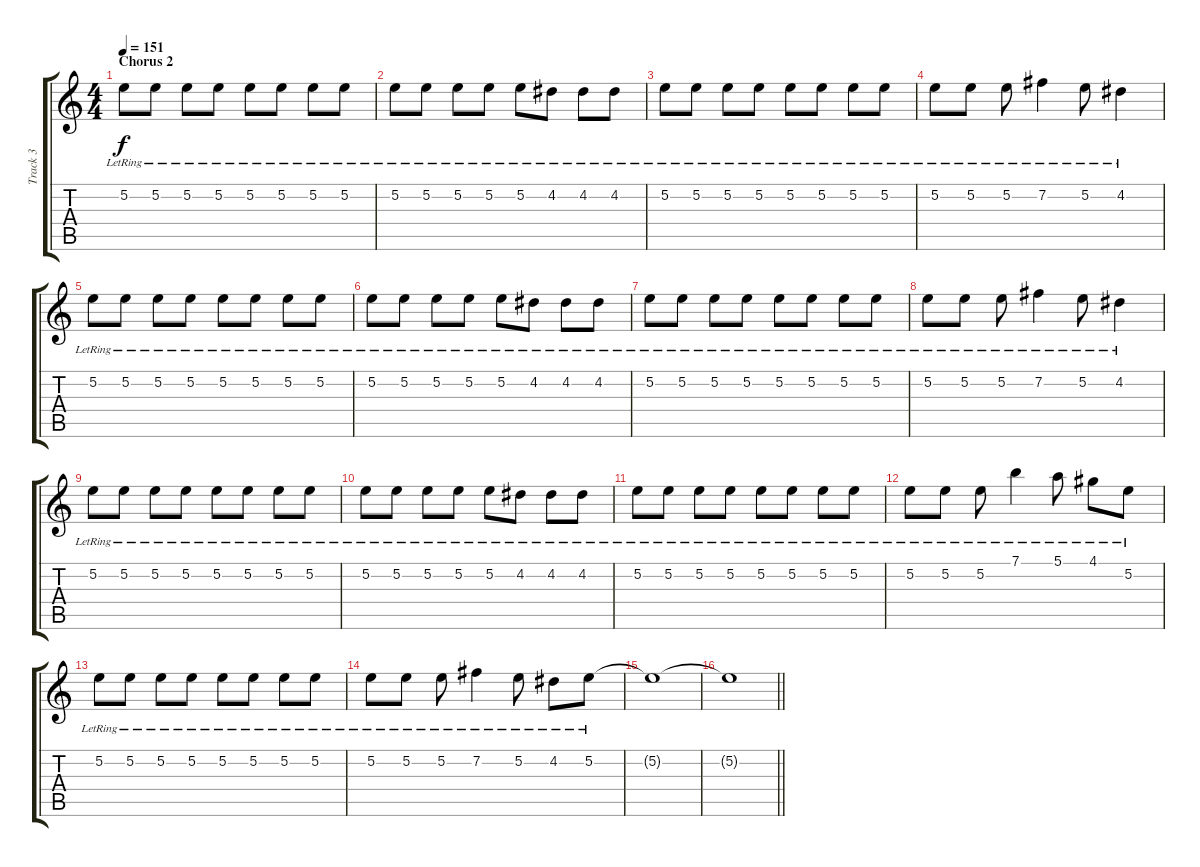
\track ("Track 3" "Track 3") {instrument distortionguitar}
\staff {score tabs}
\tuning (E4 B3 G3 D3 A2 E2) {hide}
\ts (4 4)
\section ("" "Chorus 2")
\tempo 151
\clef g2
\ks c
5.2{lr}.8{dy f} 5.2{lr}.8 5.2{lr}.8 5.2{lr}.8 5.2{lr}.8 5.2{lr}.8 5.2{lr}.8 5.2{lr}.8 |
5.2{lr}.8 5.2{lr}.8 5.2{lr}.8 5.2{lr}.8 5.2{lr}.8 4.2{lr}.8 4.2{lr}.8 4.2{lr}.8 |
5.2{lr}.8 5.2{lr}.8 5.2{lr}.8 5.2{lr}.8 5.2{lr}.8 5.2{lr}.8 5.2{lr}.8 5.2{lr}.8 |
5.2{lr}.8 5.2{lr}.8 5.2{lr}.8 7.2{lr}.4 5.2{lr}.8 4.2{lr}.4 |
5.2{lr}.8 5.2{lr}.8 5.2{lr}.8 5.2{lr}.8 5.2{lr}.8 5.2{lr}.8 5.2{lr}.8 5.2{lr}.8 |
5.2{lr}.8 5.2{lr}.8 5.2{lr}.8 5.2{lr}.8 5.2{lr}.8 4.2{lr}.8 4.2{lr}.8 4.2{lr}.8 |
5.2{lr}.8 5.2{lr}.8 5.2{lr}.8 5.2{lr}.8 5.2{lr}.8 5.2{lr}.8 5.2{lr}.8 5.2{lr}.8 |
5.2{lr}.8 5.2{lr}.8 5.2{lr}.8 7.2{lr}.4 5.2{lr}.8 4.2{lr}.4 |
5.2{lr}.8 5.2{lr}.8 5.2{lr}.8 5.2{lr}.8 5.2{lr}.8 5.2{lr}.8 5.2{lr}.8 5.2{lr}.8 |
5.2{lr}.8 5.2{lr}.8 5.2{lr}.8 5.2{lr}.8 5.2{lr}.8 4.2{lr}.8 4.2{lr}.8 4.2{lr}.8 |
5.2{lr}.8 5.2{lr}.8 5.2{lr}.8 5.2{lr}.8 5.2{lr}.8 5.2{lr}.8 5.2{lr}.8 5.2{lr}.8 |
5.2{lr}.8 5.2{lr}.8 5.2{lr}.8 7.1{lr}.4 5.1{lr}.8 4.1{lr}.8 5.2{lr}.8 |
5.2{lr}.8 5.2{lr}.8 5.2{lr}.8 5.2{lr}.8 5.2{lr}.8 5.2{lr}.8 5.2{lr}.8 5.2{lr}.8 |
5.2{lr}.8 5.2{lr}.8 5.2{lr}.8 7.2{lr}.4 5.2{lr}.8 4.2{lr}.8 5.2{lr}.8 |
5.2{t}.1 |
\barLineRight lightlight
5.2{t}.1
